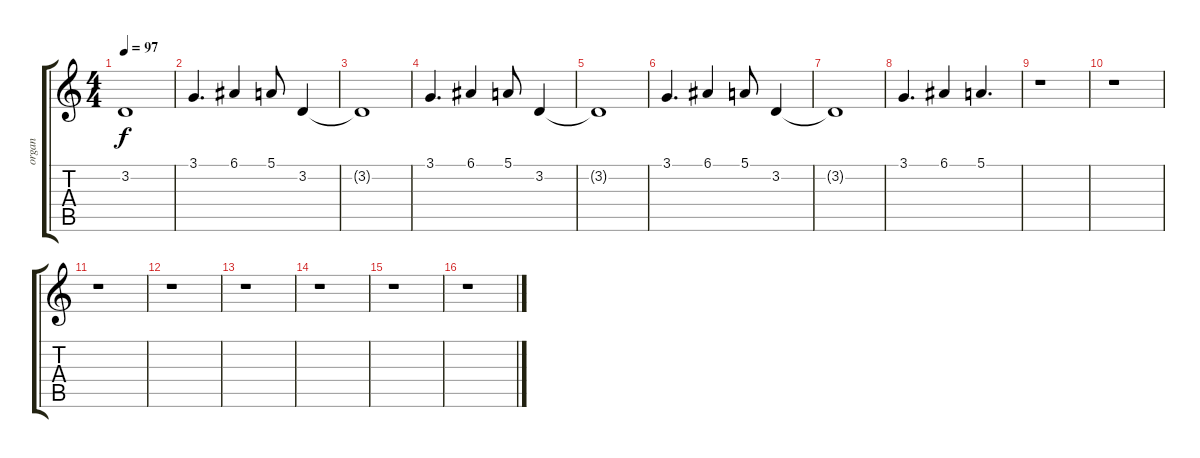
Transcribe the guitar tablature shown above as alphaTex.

\track ("organ" "organ") {instrument churchorgan}
\staff {score tabs}
\tuning (E4 B3 G3 D3 A2 E2) {hide}
\ts (4 4)
\tempo 97
\clef g2
\ks c
3.2{t}.1{dy f} |
3.1.4{d} 6.1.4 5.1.8 3.2.4 |
3.2{t}.1 |
3.1.4{d} 6.1.4 5.1.8 3.2.4 |
3.2{t}.1 |
3.1.4{d} 6.1.4 5.1.8 3.2.4 |
3.2{t}.1 |
3.1.4{d} 6.1.4 5.1.4{d} |
r.1 |
r.1 |
r.1 |
r.1 |
r.1 |
r.1 |
r.1 |
r.1
